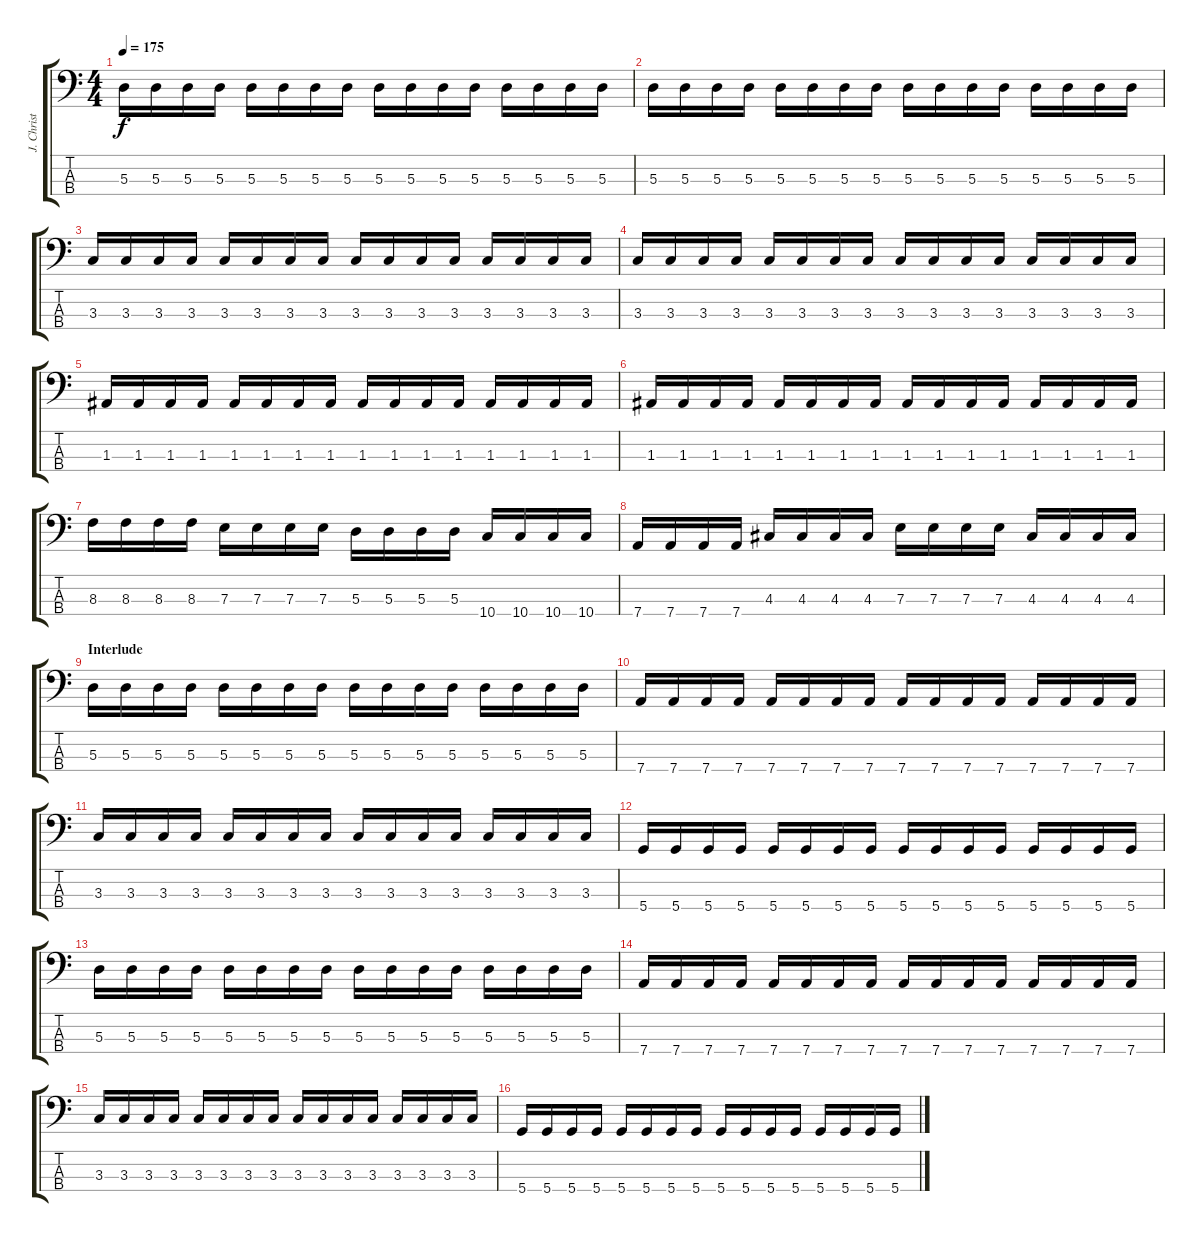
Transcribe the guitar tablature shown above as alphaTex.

\track ("J. Christ" "J. Christ") {instrument electricbassfinger}
\staff {score tabs}
\tuning (G2 D2 A1 D1) {hide}
\ts (4 4)
\tempo 175
\clef f4
\ks c
5.3.16{dy f} 5.3.16 5.3.16 5.3.16 5.3.16 5.3.16 5.3.16 5.3.16 5.3.16 5.3.16 5.3.16 5.3.16 5.3.16 5.3.16 5.3.16 5.3.16 |
5.3.16 5.3.16 5.3.16 5.3.16 5.3.16 5.3.16 5.3.16 5.3.16 5.3.16 5.3.16 5.3.16 5.3.16 5.3.16 5.3.16 5.3.16 5.3.16 |
3.3.16 3.3.16 3.3.16 3.3.16 3.3.16 3.3.16 3.3.16 3.3.16 3.3.16 3.3.16 3.3.16 3.3.16 3.3.16 3.3.16 3.3.16 3.3.16 |
3.3.16 3.3.16 3.3.16 3.3.16 3.3.16 3.3.16 3.3.16 3.3.16 3.3.16 3.3.16 3.3.16 3.3.16 3.3.16 3.3.16 3.3.16 3.3.16 |
1.3.16 1.3.16 1.3.16 1.3.16 1.3.16 1.3.16 1.3.16 1.3.16 1.3.16 1.3.16 1.3.16 1.3.16 1.3.16 1.3.16 1.3.16 1.3.16 |
1.3.16 1.3.16 1.3.16 1.3.16 1.3.16 1.3.16 1.3.16 1.3.16 1.3.16 1.3.16 1.3.16 1.3.16 1.3.16 1.3.16 1.3.16 1.3.16 |
8.3.16 8.3.16 8.3.16 8.3.16 7.3.16 7.3.16 7.3.16 7.3.16 5.3.16 5.3.16 5.3.16 5.3.16 10.4.16 10.4.16 10.4.16 10.4.16 |
7.4.16 7.4.16 7.4.16 7.4.16 4.3.16 4.3.16 4.3.16 4.3.16 7.3.16 7.3.16 7.3.16 7.3.16 4.3.16 4.3.16 4.3.16 4.3.16 |
\section ("" "Interlude")
5.3.16 5.3.16 5.3.16 5.3.16 5.3.16 5.3.16 5.3.16 5.3.16 5.3.16 5.3.16 5.3.16 5.3.16 5.3.16 5.3.16 5.3.16 5.3.16 |
7.4.16 7.4.16 7.4.16 7.4.16 7.4.16 7.4.16 7.4.16 7.4.16 7.4.16 7.4.16 7.4.16 7.4.16 7.4.16 7.4.16 7.4.16 7.4.16 |
3.3.16 3.3.16 3.3.16 3.3.16 3.3.16 3.3.16 3.3.16 3.3.16 3.3.16 3.3.16 3.3.16 3.3.16 3.3.16 3.3.16 3.3.16 3.3.16 |
5.4.16 5.4.16 5.4.16 5.4.16 5.4.16 5.4.16 5.4.16 5.4.16 5.4.16 5.4.16 5.4.16 5.4.16 5.4.16 5.4.16 5.4.16 5.4.16 |
5.3.16 5.3.16 5.3.16 5.3.16 5.3.16 5.3.16 5.3.16 5.3.16 5.3.16 5.3.16 5.3.16 5.3.16 5.3.16 5.3.16 5.3.16 5.3.16 |
7.4.16 7.4.16 7.4.16 7.4.16 7.4.16 7.4.16 7.4.16 7.4.16 7.4.16 7.4.16 7.4.16 7.4.16 7.4.16 7.4.16 7.4.16 7.4.16 |
3.3.16 3.3.16 3.3.16 3.3.16 3.3.16 3.3.16 3.3.16 3.3.16 3.3.16 3.3.16 3.3.16 3.3.16 3.3.16 3.3.16 3.3.16 3.3.16 |
5.4.16 5.4.16 5.4.16 5.4.16 5.4.16 5.4.16 5.4.16 5.4.16 5.4.16 5.4.16 5.4.16 5.4.16 5.4.16 5.4.16 5.4.16 5.4.16
